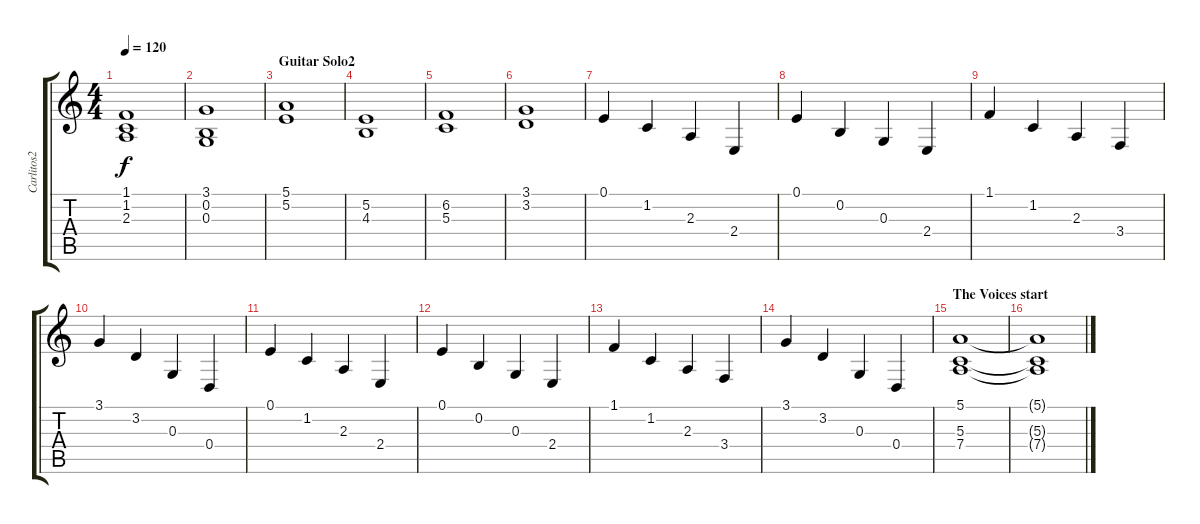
\track ("Carlitos2" "Carlitos2") {instrument choiraahs}
\staff {score tabs}
\tuning (E4 B3 G3 D3 A2 E2) {hide}
\ts (4 4)
\tempo 120
\clef g2
\ks c
(1.1 1.2 2.3).1{dy f} |
(3.1 0.2 0.3).1 |
\section ("" "Guitar Solo2")
(5.1 5.2).1 |
(5.2 4.3).1 |
(6.2 5.3).1 |
(3.1 3.2).1 |
0.1.4 1.2.4 2.3.4 2.4.4 |
0.1.4 0.2.4 0.3.4 2.4.4 |
1.1.4 1.2.4 2.3.4 3.4.4 |
3.1.4 3.2.4 0.3.4 0.4.4 |
0.1.4 1.2.4 2.3.4 2.4.4 |
0.1.4 0.2.4 0.3.4 2.4.4 |
1.1.4 1.2.4 2.3.4 3.4.4 |
3.1.4 3.2.4 0.3.4 0.4.4 |
\section ("" "The Voices start")
(5.1 5.3 7.4).1 |
(5.1{t} 5.3{t} 7.4{t}).1
